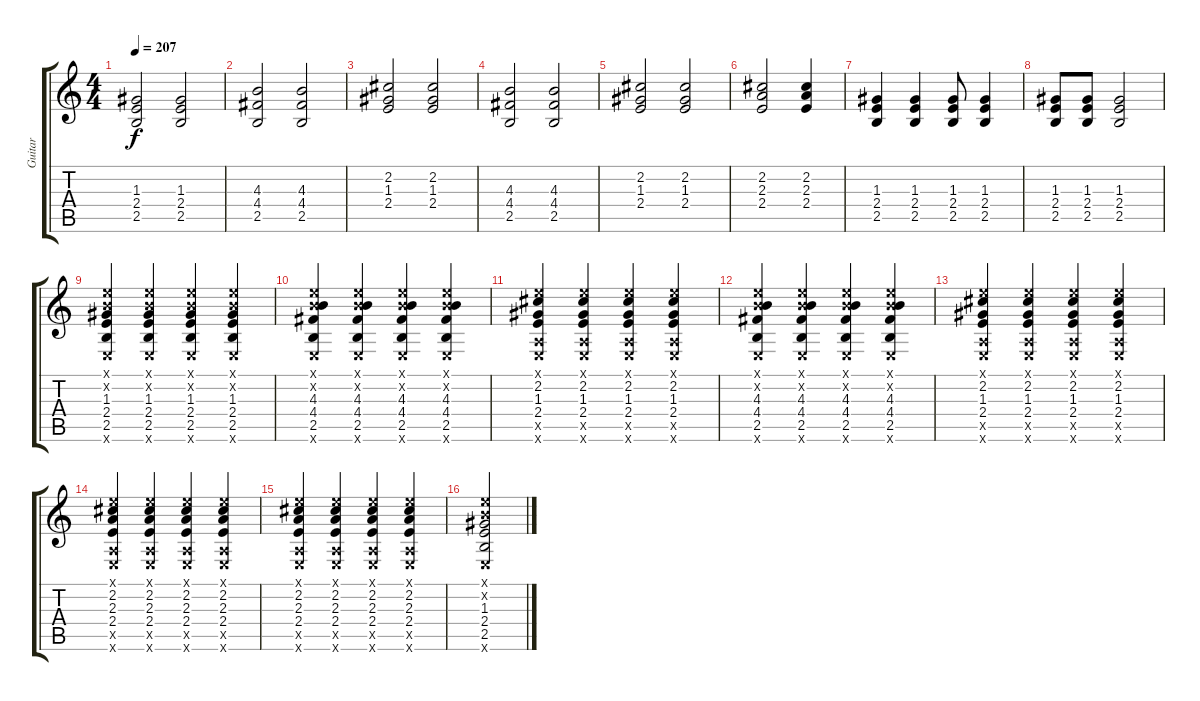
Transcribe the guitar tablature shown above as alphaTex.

\track ("Guitar" "Guitar") {instrument acousticguitarsteel}
\staff {score tabs}
\tuning (E4 B3 G3 D3 A2 E2) {hide}
\ts (4 4)
\tempo 207
\clef g2
\ks c
(1.3 2.4 2.5).2{dy f} (1.3 2.4 2.5).2 |
(4.3 4.4 2.5).2 (4.3 4.4 2.5).2 |
(2.2 1.3 2.4).2 (2.2 1.3 2.4).2 |
(4.3 4.4 2.5).2 (4.3 4.4 2.5).2 |
(2.2 1.3 2.4).2 (2.2 1.3 2.4).2 |
(2.2 2.3 2.4).2 (2.2 2.3 2.4).4 |
(1.3 2.4 2.5).4 (1.3 2.4 2.5).4 (1.3 2.4 2.5).8 (1.3 2.4 2.5).4 |
(1.3 2.4 2.5).8 (1.3 2.4 2.5).8 (1.3 2.4 2.5).2 |
(0.1{x} 0.2{x} 1.3 2.4 2.5 0.6{x}).4 (0.1{x} 0.2{x} 1.3 2.4 2.5 0.6{x}).4 (0.1{x} 0.2{x} 1.3 2.4 2.5 0.6{x}).4 (0.1{x} 0.2{x} 1.3 2.4 2.5 0.6{x}).4 |
(0.1{x} 0.2{x} 4.3 4.4 2.5 0.6{x}).4 (0.1{x} 0.2{x} 4.3 4.4 2.5 0.6{x}).4 (0.1{x} 0.2{x} 4.3 4.4 2.5 0.6{x}).4 (0.1{x} 0.2{x} 4.3 4.4 2.5 0.6{x}).4 |
(0.1{x} 2.2 1.3 2.4 0.5{x} 0.6{x}).4 (0.1{x} 2.2 1.3 2.4 0.5{x} 0.6{x}).4 (0.1{x} 2.2 1.3 2.4 0.5{x} 0.6{x}).4 (0.1{x} 2.2 1.3 2.4 0.5{x} 0.6{x}).4 |
(0.1{x} 0.2{x} 4.3 4.4 2.5 0.6{x}).4 (0.1{x} 0.2{x} 4.3 4.4 2.5 0.6{x}).4 (0.1{x} 0.2{x} 4.3 4.4 2.5 0.6{x}).4 (0.1{x} 0.2{x} 4.3 4.4 2.5 0.6{x}).4 |
(0.1{x} 2.2 1.3 2.4 0.5{x} 0.6{x}).4 (0.1{x} 2.2 1.3 2.4 0.5{x} 0.6{x}).4 (0.1{x} 2.2 1.3 2.4 0.5{x} 0.6{x}).4 (0.1{x} 2.2 1.3 2.4 0.5{x} 0.6{x}).4 |
(0.1{x} 2.2 2.3 2.4 0.5{x} 0.6{x}).4 (0.1{x} 2.2 2.3 2.4 0.5{x} 0.6{x}).4 (0.1{x} 2.2 2.3 2.4 0.5{x} 0.6{x}).4 (0.1{x} 2.2 2.3 2.4 0.5{x} 0.6{x}).4 |
(0.1{x} 2.2 2.3 2.4 0.5{x} 0.6{x}).4 (0.1{x} 2.2 2.3 2.4 0.5{x} 0.6{x}).4 (0.1{x} 2.2 2.3 2.4 0.5{x} 0.6{x}).4 (0.1{x} 2.2 2.3 2.4 0.5{x} 0.6{x}).4 |
(0.1{x} 0.2{x} 1.3 2.4 2.5 0.6{x}).2
